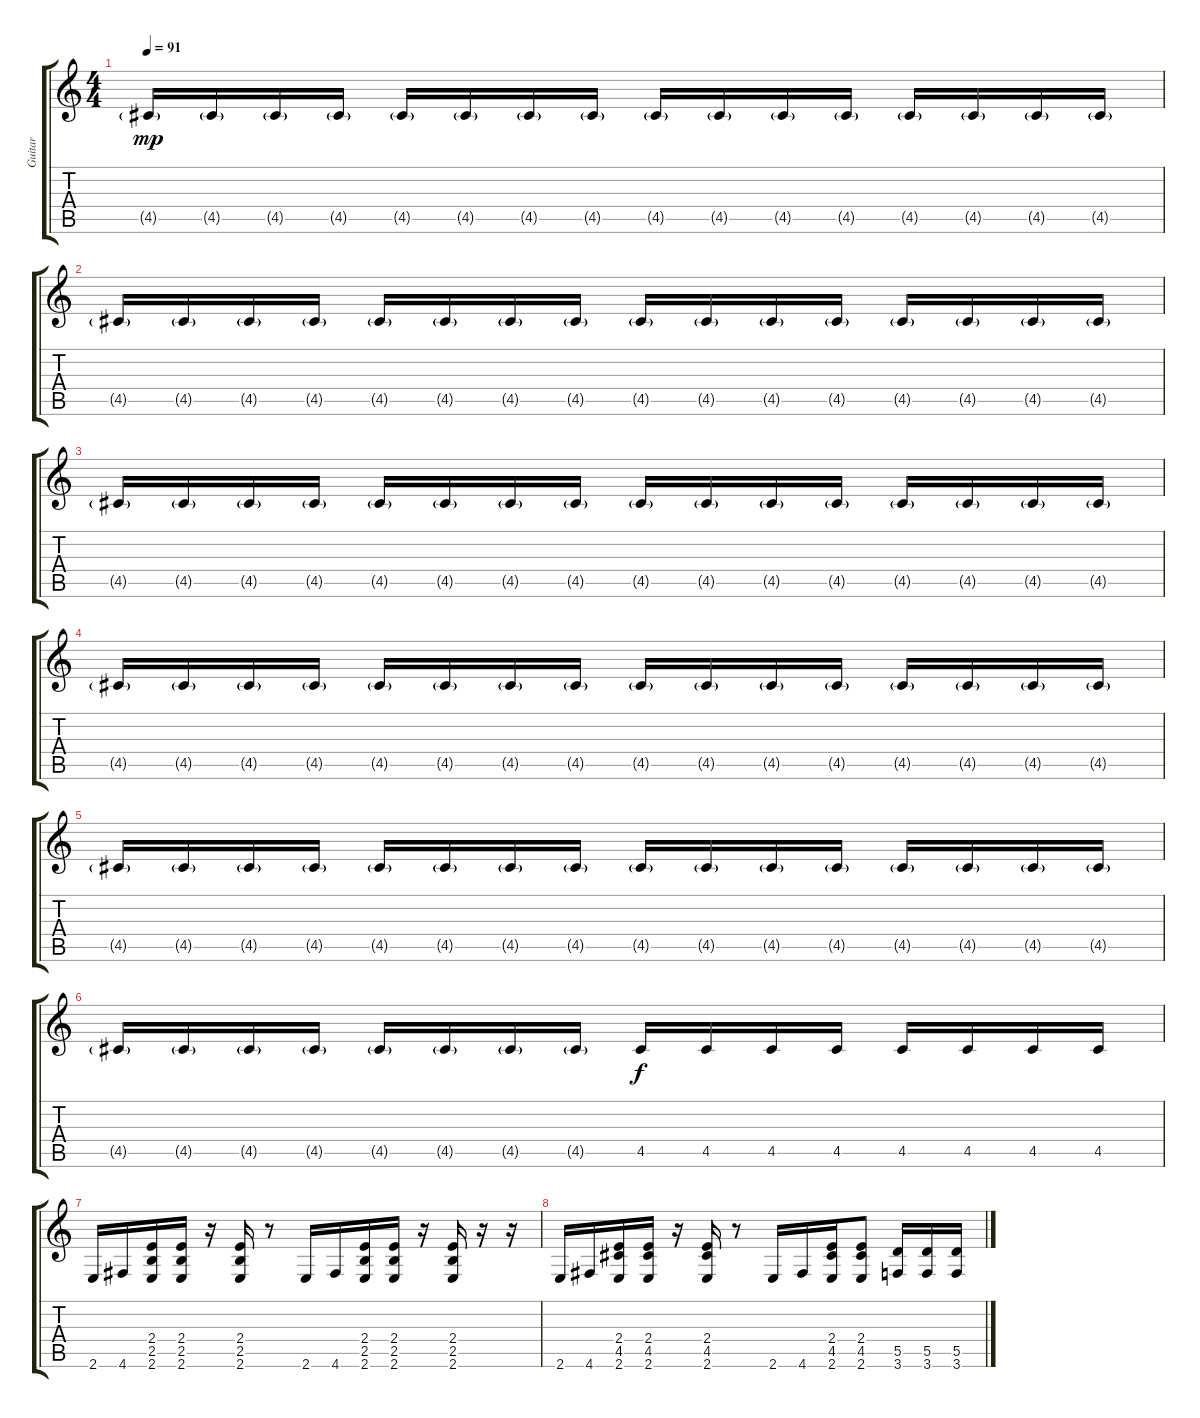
\track ("Guitar" "Guitar") {instrument overdrivenguitar}
\staff {score tabs}
\tuning (E4 B3 G3 D3 A2 D2) {hide}
\ts (4 4)
\tempo 91
\clef g2
\ks c
4.5{g}.16{dy mp} 4.5{g}.16 4.5{g}.16 4.5{g}.16 4.5{g}.16 4.5{g}.16 4.5{g}.16 4.5{g}.16 4.5{g}.16 4.5{g}.16 4.5{g}.16 4.5{g}.16 4.5{g}.16 4.5{g}.16 4.5{g}.16 4.5{g}.16 |
4.5{g}.16 4.5{g}.16 4.5{g}.16 4.5{g}.16 4.5{g}.16 4.5{g}.16 4.5{g}.16 4.5{g}.16 4.5{g}.16 4.5{g}.16 4.5{g}.16 4.5{g}.16 4.5{g}.16 4.5{g}.16 4.5{g}.16 4.5{g}.16 |
4.5{g}.16 4.5{g}.16 4.5{g}.16 4.5{g}.16 4.5{g}.16 4.5{g}.16 4.5{g}.16 4.5{g}.16 4.5{g}.16 4.5{g}.16 4.5{g}.16 4.5{g}.16 4.5{g}.16 4.5{g}.16 4.5{g}.16 4.5{g}.16 |
4.5{g}.16 4.5{g}.16 4.5{g}.16 4.5{g}.16 4.5{g}.16 4.5{g}.16 4.5{g}.16 4.5{g}.16 4.5{g}.16 4.5{g}.16 4.5{g}.16 4.5{g}.16 4.5{g}.16 4.5{g}.16 4.5{g}.16 4.5{g}.16 |
4.5{g}.16 4.5{g}.16 4.5{g}.16 4.5{g}.16 4.5{g}.16 4.5{g}.16 4.5{g}.16 4.5{g}.16 4.5{g}.16 4.5{g}.16 4.5{g}.16 4.5{g}.16 4.5{g}.16 4.5{g}.16 4.5{g}.16 4.5{g}.16 |
4.5{g}.16 4.5{g}.16 4.5{g}.16 4.5{g}.16 4.5{g}.16 4.5{g}.16 4.5{g}.16 4.5{g}.16 4.5.16{dy f} 4.5.16 4.5.16 4.5.16 4.5.16 4.5.16 4.5.16 4.5.16 |
2.6.16 4.6.16 (2.4 2.5 2.6).16 (2.4 2.5 2.6).16 r.16 (2.4 2.5 2.6).16 r.8 2.6.16 4.6.16 (2.4 2.5 2.6).16 (2.4 2.5 2.6).16 r.16 (2.4 2.5 2.6).16 r.16 r.16 |
2.6.16 4.6.16 (2.4 4.5 2.6).16 (2.4 4.5 2.6).16 r.16 (2.4 4.5 2.6).16 r.8 2.6.16 4.6.16 (2.4 4.5 2.6).16 (2.4 4.5 2.6).8 (5.5 3.6).16 (5.5 3.6).16 (5.5 3.6).16
